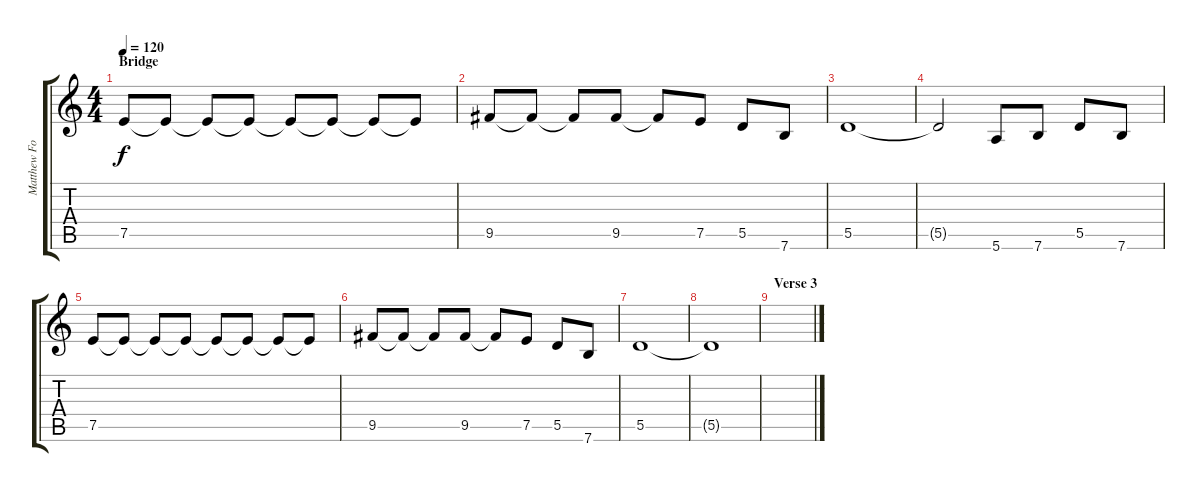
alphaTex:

\track ("Matthew Followill - Guitar II" "Matthew Fo") {instrument electricguitarmuted}
\staff {score tabs}
\tuning (E4 B3 G3 D3 A2 E2) {hide}
\ts (4 4)
\section ("" "Bridge")
\tempo 120
\clef g2
\ks c
7.5.8{dy f} 7.5{t}.8 7.5{t}.8 7.5{t}.8 7.5{t}.8 7.5{t}.8 7.5{t}.8 7.5{t}.8 |
9.5.8 9.5{t}.8 9.5{t}.8 9.5.8 9.5{t}.8 7.5.8 5.5.8 7.6.8 |
5.5.1 |
5.5{t}.2 5.6.8 7.6.8 5.5.8 7.6.8 |
7.5.8 7.5{t}.8 7.5{t}.8 7.5{t}.8 7.5{t}.8 7.5{t}.8 7.5{t}.8 7.5{t}.8 |
9.5.8 9.5{t}.8 9.5{t}.8 9.5.8 9.5{t}.8 7.5.8 5.5.8 7.6.8 |
5.5.1 |
5.5{t}.1 |
\section ("" "Verse 3")
